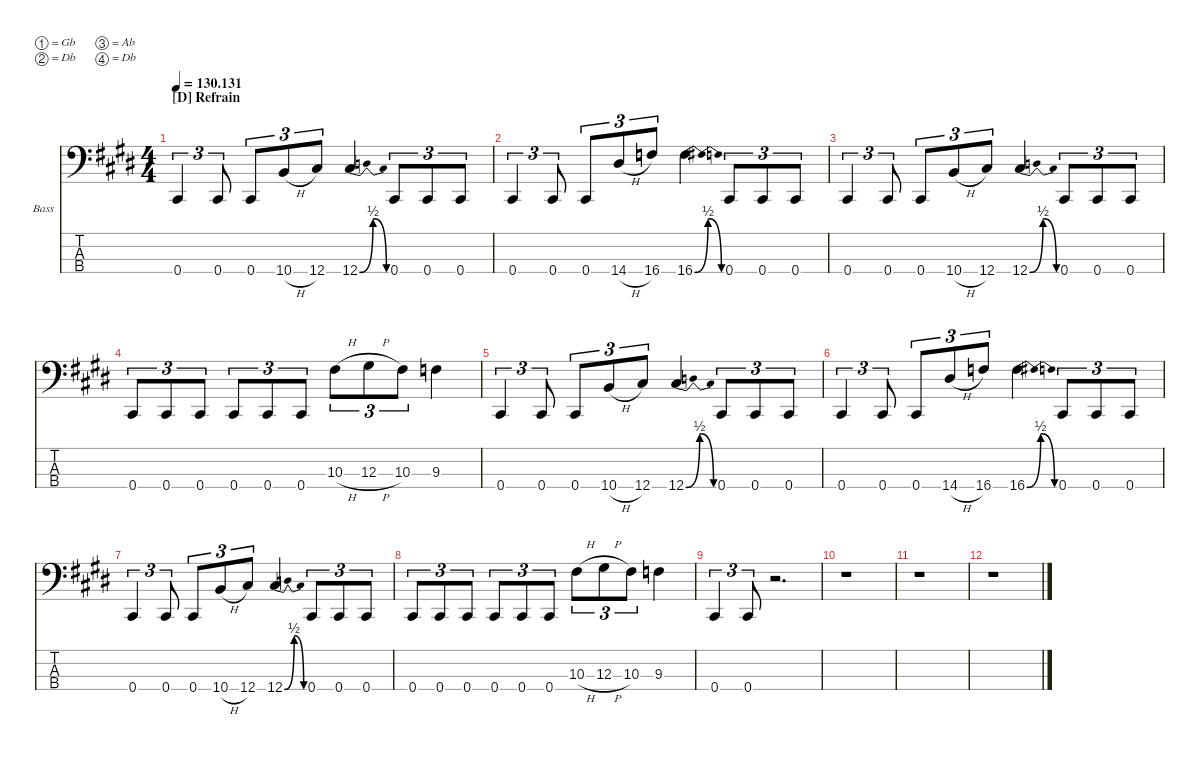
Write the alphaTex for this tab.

\defaultSystemsLayout 4
\hideDynamics
\bracketExtendMode nobrackets
\firstSystemTrackNameOrientation horizontal
\otherSystemsTrackNameOrientation horizontal
\track ("BASSE" "Bass") {defaultSystemsLayout 4 instrument electricbasspick}
\staff {score tabs}
\tuning (Gb2 Db2 Ab1 Db1)
\ts (4 4)
\section ("D" "Refrain")
\tempo
130.131
\accidentals auto
\clef f4
\ottava regular
\simile none
\ks e
0.4.4{tu (3 2) dy mf} 0.4.8{tu (3 2)} 0.4.8{tu (3 2)} 10.4{h}.8{tu (3 2)} 12.4.8{tu (3 2)} 12.4{be (bendrelease 0 0 9.6 2 20.4 2 30 0)}.4 0.4.8{tu (3 2)} 0.4.8{tu (3 2)} 0.4.8{tu (3 2)} |
0.4.4{tu (3 2)} 0.4.8{tu (3 2)} 0.4.8{tu (3 2)} 14.4{h}.8{tu (3 2)} 16.4.8{tu (3 2)} 16.4{be (bendrelease 0 0 9.6 2 20.4 2 30 0)}.4 0.4.8{tu (3 2)} 0.4.8{tu (3 2)} 0.4.8{tu (3 2)} |
0.4.4{tu (3 2)} 0.4.8{tu (3 2)} 0.4.8{tu (3 2)} 10.4{h}.8{tu (3 2)} 12.4.8{tu (3 2)} 12.4{be (bendrelease 0 0 9.6 2 20.4 2 30 0)}.4 0.4.8{tu (3 2)} 0.4.8{tu (3 2)} 0.4.8{tu (3 2)} |
0.4.8{tu (3 2)} 0.4.8{tu (3 2)} 0.4.8{tu (3 2)} 0.4.8{tu (3 2)} 0.4.8{tu (3 2)} 0.4.8{tu (3 2)} 10.3{h}.8{tu (3 2)} 12.3{h}.8{tu (3 2)} 10.3.8{tu (3 2)} 9.3.4 |
0.4.4{tu (3 2)} 0.4.8{tu (3 2)} 0.4.8{tu (3 2)} 10.4{h}.8{tu (3 2)} 12.4.8{tu (3 2)} 12.4{be (bendrelease 0 0 9.6 2 20.4 2 30 0)}.4 0.4.8{tu (3 2)} 0.4.8{tu (3 2)} 0.4.8{tu (3 2)} |
0.4.4{tu (3 2)} 0.4.8{tu (3 2)} 0.4.8{tu (3 2)} 14.4{h}.8{tu (3 2)} 16.4.8{tu (3 2)} 16.4{be (bendrelease 0 0 9.6 2 20.4 2 30 0)}.4 0.4.8{tu (3 2)} 0.4.8{tu (3 2)} 0.4.8{tu (3 2)} |
0.4.4{tu (3 2)} 0.4.8{tu (3 2)} 0.4.8{tu (3 2)} 10.4{h}.8{tu (3 2)} 12.4.8{tu (3 2)} 12.4{be (bendrelease 0 0 9.6 2 20.4 2 30 0)}.4 0.4.8{tu (3 2)} 0.4.8{tu (3 2)} 0.4.8{tu (3 2)} |
0.4.8{tu (3 2)} 0.4.8{tu (3 2)} 0.4.8{tu (3 2)} 0.4.8{tu (3 2)} 0.4.8{tu (3 2)} 0.4.8{tu (3 2)} 10.3{h}.8{tu (3 2)} 12.3{h}.8{tu (3 2)} 10.3.8{tu (3 2)} 9.3.4 |
\scale
0.437029 0.4.4{tu (3 2)} 0.4.8{tu (3 2)} r.2{d} |
\scale
0.183379 r.1 |
\scale
0.183379 r.1 |
\scale
0.196213 r.1
